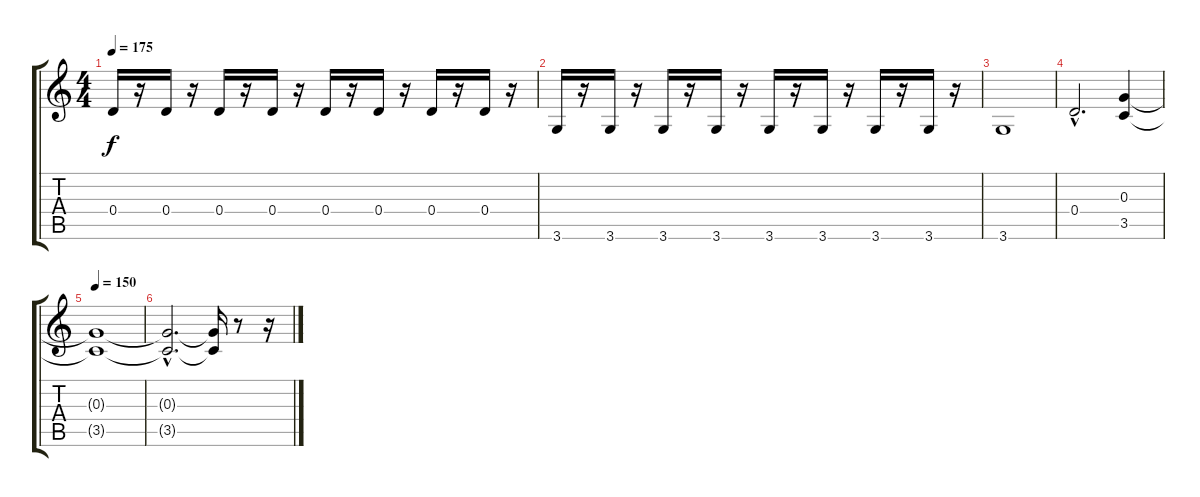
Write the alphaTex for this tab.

\track "" {instrument overdrivenguitar}
\staff {score tabs}
\tuning (E4 B3 G3 D3 A2 E2) {hide}
\ts (4 4)
\tempo 175
\clef g2
\ks c
0.4.16{dy f} r.16 0.4.16 r.16 0.4.16 r.16 0.4.16 r.16 0.4.16 r.16 0.4.16 r.16 0.4.16 r.16 0.4.16 r.16 |
3.6.16 r.16 3.6.16 r.16 3.6.16 r.16 3.6.16 r.16 3.6.16 r.16 3.6.16 r.16 3.6.16 r.16 3.6.16 r.16 |
3.6.1 |
0.4{hac}.2{d} (0.3 3.5).4 |
\tempo 150
(0.3{t} 3.5{t}).1 |
(0.3{hac t} 3.5{hac t}).2{d} (0.3{t} 3.5{t}).16 r.8 r.16
